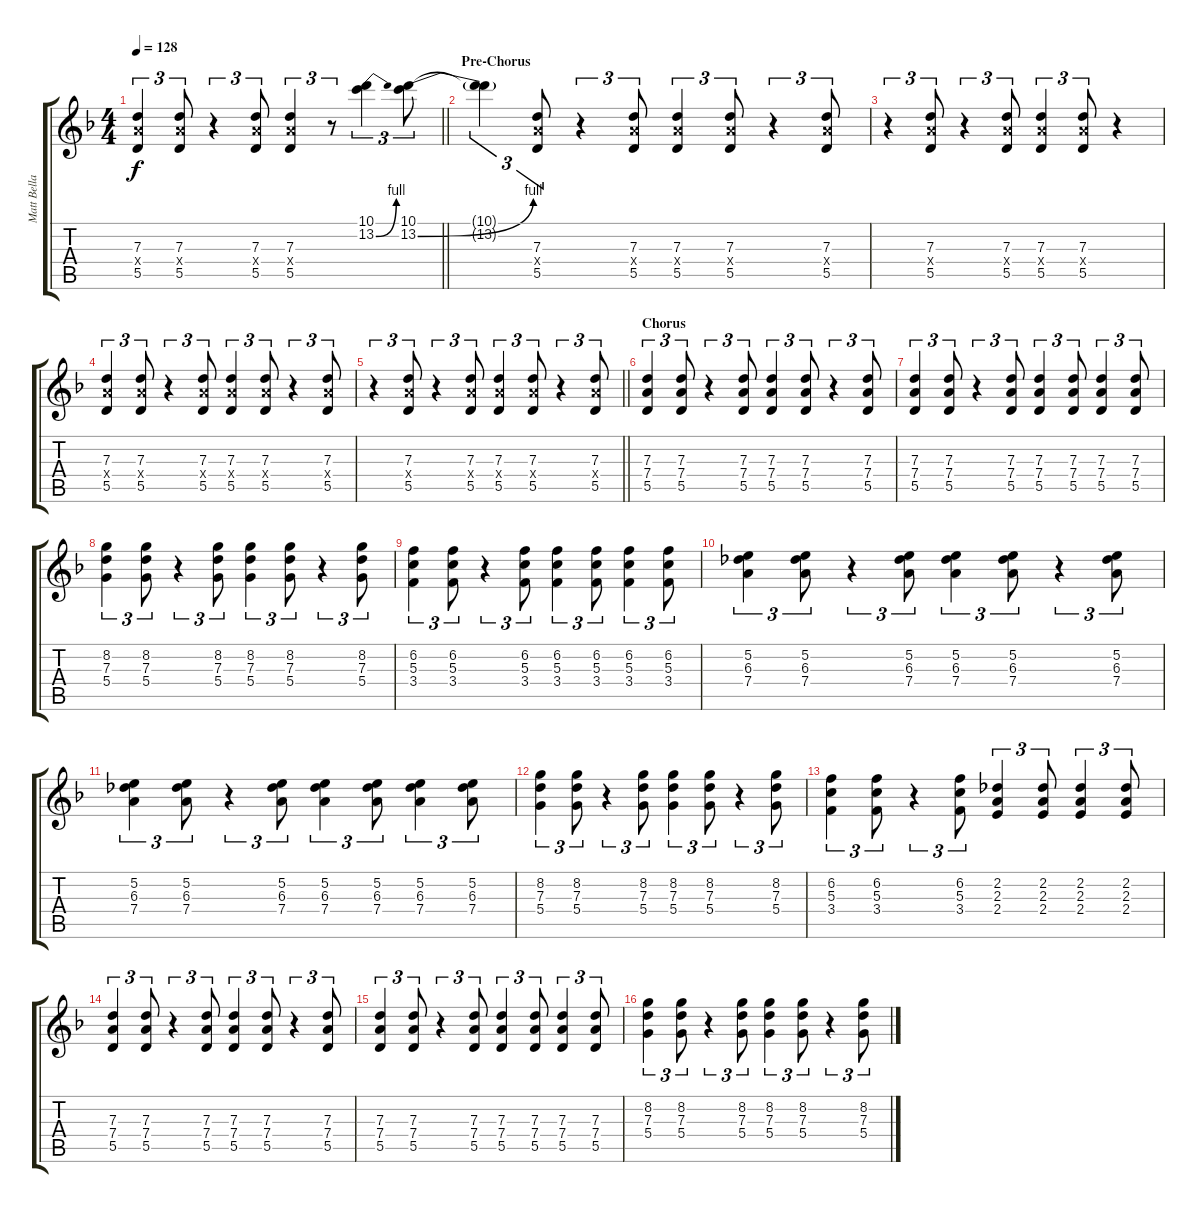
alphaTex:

\track ("Matt Bellamy Guitar" "Matt Bella") {instrument overdrivenguitar}
\staff {score tabs}
\tuning (E4 B3 G3 D3 A2 D2) {hide}
\ts (4 4)
\tempo 128
\clef g2
\barLineRight lightlight
\ks dminor
(7.3 7.4{x} 5.5).4{tu (3 2) dy f} (7.3 7.4{x} 5.5).8{tu (3 2)} r.4{tu (3 2)} (7.3 7.4{x} 5.5).8{tu (3 2)} (7.3 7.4{x} 5.5).4{tu (3 2)} r.8{tu (3 2)} (10.1 13.2{be (bend 0 0 60 4)}).4{tu (3 2)} (10.1 13.2{be (bend 0 0 60 4)}).8{tu (3 2)} |
\section ("" "Pre-Chorus")
(10.1{t} 13.2{t}).4{tu (3 2)} (7.3 7.4{x} 5.5).8{tu (3 2)} r.4{tu (3 2)} (7.3 7.4{x} 5.5).8{tu (3 2)} (7.3 7.4{x} 5.5).4{tu (3 2)} (7.3 7.4{x} 5.5).8{tu (3 2)} r.4{tu (3 2)} (7.3 7.4{x} 5.5).8{tu (3 2)} |
r.4{tu (3 2)} (7.3 7.4{x} 5.5).8{tu (3 2)} r.4{tu (3 2)} (7.3 7.4{x} 5.5).8{tu (3 2)} (7.3 7.4{x} 5.5).4{tu (3 2)} (7.3 7.4{x} 5.5).8{tu (3 2)} r.4 |
(7.3 7.4{x} 5.5).4{tu (3 2)} (7.3 7.4{x} 5.5).8{tu (3 2)} r.4{tu (3 2)} (7.3 7.4{x} 5.5).8{tu (3 2)} (7.3 7.4{x} 5.5).4{tu (3 2)} (7.3 7.4{x} 5.5).8{tu (3 2)} r.4{tu (3 2)} (7.3 7.4{x} 5.5).8{tu (3 2)} |
\barLineRight lightlight
r.4{tu (3 2)} (7.3 7.4{x} 5.5).8{tu (3 2)} r.4{tu (3 2)} (7.3 7.4{x} 5.5).8{tu (3 2)} (7.3 7.4{x} 5.5).4{tu (3 2)} (7.3 7.4{x} 5.5).8{tu (3 2)} r.4{tu (3 2)} (7.3 7.4{x} 5.5).8{tu (3 2)} |
\section ("" "Chorus")
(7.3 7.4 5.5).4{tu (3 2)} (7.3 7.4 5.5).8{tu (3 2)} r.4{tu (3 2)} (7.3 7.4 5.5).8{tu (3 2)} (7.3 7.4 5.5).4{tu (3 2)} (7.3 7.4 5.5).8{tu (3 2)} r.4{tu (3 2)} (7.3 7.4 5.5).8{tu (3 2)} |
(7.3 7.4 5.5).4{tu (3 2)} (7.3 7.4 5.5).8{tu (3 2)} r.4{tu (3 2)} (7.3 7.4 5.5).8{tu (3 2)} (7.3 7.4 5.5).4{tu (3 2)} (7.3 7.4 5.5).8{tu (3 2)} (7.3 7.4 5.5).4{tu (3 2)} (7.3 7.4 5.5).8{tu (3 2)} |
(8.2 7.3 5.4).4{tu (3 2)} (8.2 7.3 5.4).8{tu (3 2)} r.4{tu (3 2)} (8.2 7.3 5.4).8{tu (3 2)} (8.2 7.3 5.4).4{tu (3 2)} (8.2 7.3 5.4).8{tu (3 2)} r.4{tu (3 2)} (8.2 7.3 5.4).8{tu (3 2)} |
(6.2 5.3 3.4).4{tu (3 2)} (6.2 5.3 3.4).8{tu (3 2)} r.4{tu (3 2)} (6.2 5.3 3.4).8{tu (3 2)} (6.2 5.3 3.4).4{tu (3 2)} (6.2 5.3 3.4).8{tu (3 2)} (6.2 5.3 3.4).4{tu (3 2)} (6.2 5.3 3.4).8{tu (3 2)} |
(5.2 6.3 7.4).4{tu (3 2)} (5.2 6.3 7.4).8{tu (3 2)} r.4{tu (3 2)} (5.2 6.3 7.4).8{tu (3 2)} (5.2 6.3 7.4).4{tu (3 2)} (5.2 6.3 7.4).8{tu (3 2)} r.4{tu (3 2)} (5.2 6.3 7.4).8{tu (3 2)} |
(5.2 6.3 7.4).4{tu (3 2)} (5.2 6.3 7.4).8{tu (3 2)} r.4{tu (3 2)} (5.2 6.3 7.4).8{tu (3 2)} (5.2 6.3 7.4).4{tu (3 2)} (5.2 6.3 7.4).8{tu (3 2)} (5.2 6.3 7.4).4{tu (3 2)} (5.2 6.3 7.4).8{tu (3 2)} |
(8.2 7.3 5.4).4{tu (3 2)} (8.2 7.3 5.4).8{tu (3 2)} r.4{tu (3 2)} (8.2 7.3 5.4).8{tu (3 2)} (8.2 7.3 5.4).4{tu (3 2)} (8.2 7.3 5.4).8{tu (3 2)} r.4{tu (3 2)} (8.2 7.3 5.4).8{tu (3 2)} |
(6.2 5.3 3.4).4{tu (3 2)} (6.2 5.3 3.4).8{tu (3 2)} r.4{tu (3 2)} (6.2 5.3 3.4).8{tu (3 2)} (2.2 2.3 2.4).4{tu (3 2)} (2.2 2.3 2.4).8{tu (3 2)} (2.2 2.3 2.4).4{tu (3 2)} (2.2 2.3 2.4).8{tu (3 2)} |
(7.3 7.4 5.5).4{tu (3 2)} (7.3 7.4 5.5).8{tu (3 2)} r.4{tu (3 2)} (7.3 7.4 5.5).8{tu (3 2)} (7.3 7.4 5.5).4{tu (3 2)} (7.3 7.4 5.5).8{tu (3 2)} r.4{tu (3 2)} (7.3 7.4 5.5).8{tu (3 2)} |
(7.3 7.4 5.5).4{tu (3 2)} (7.3 7.4 5.5).8{tu (3 2)} r.4{tu (3 2)} (7.3 7.4 5.5).8{tu (3 2)} (7.3 7.4 5.5).4{tu (3 2)} (7.3 7.4 5.5).8{tu (3 2)} (7.3 7.4 5.5).4{tu (3 2)} (7.3 7.4 5.5).8{tu (3 2)} |
(8.2 7.3 5.4).4{tu (3 2)} (8.2 7.3 5.4).8{tu (3 2)} r.4{tu (3 2)} (8.2 7.3 5.4).8{tu (3 2)} (8.2 7.3 5.4).4{tu (3 2)} (8.2 7.3 5.4).8{tu (3 2)} r.4{tu (3 2)} (8.2 7.3 5.4).8{tu (3 2)}
